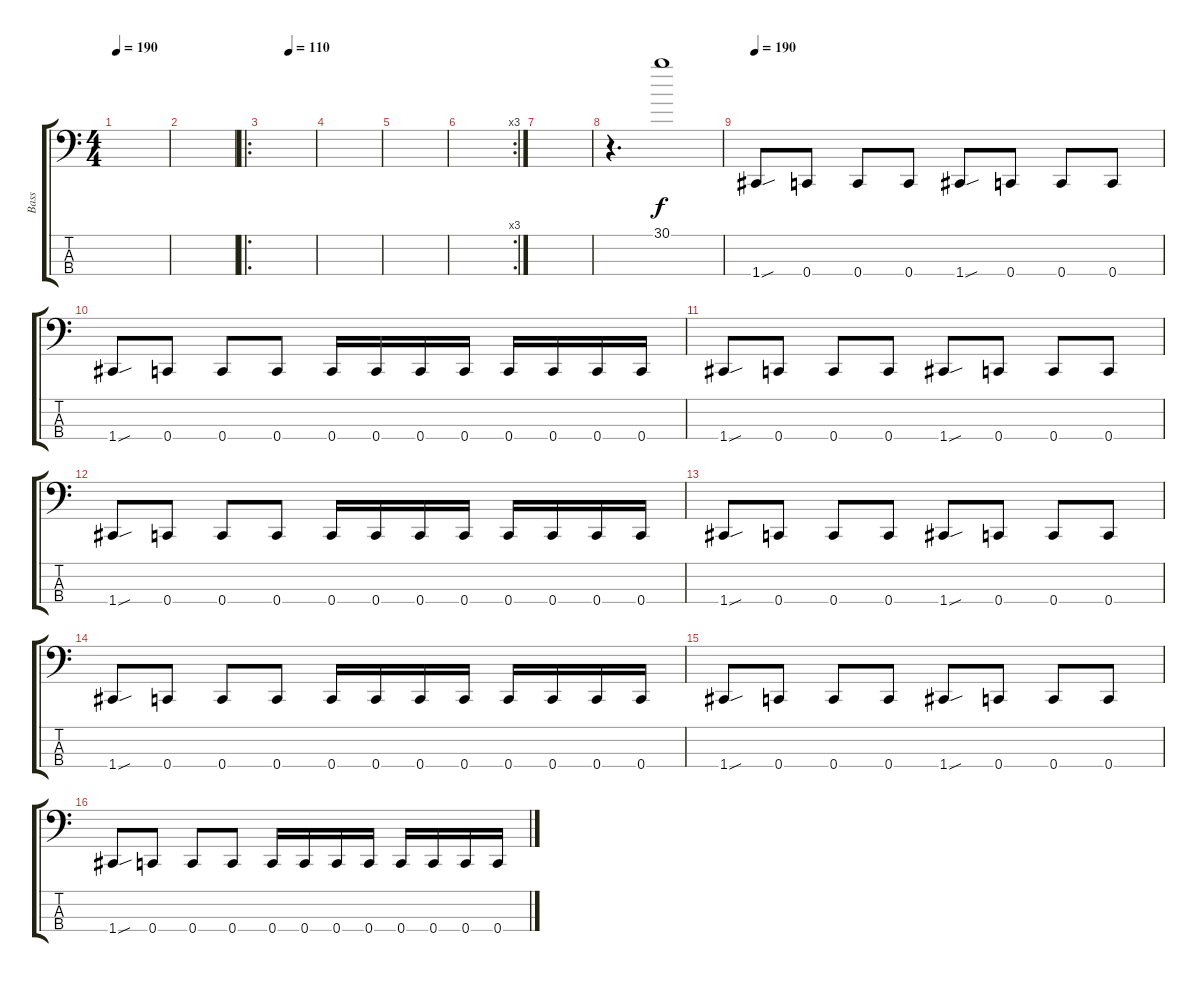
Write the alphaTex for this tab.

\track ("Bass" "Bass") {instrument electricbassfinger}
\staff {score tabs}
\tuning (F2 C2 G1 C1) {hide}
\ts (4 4)
\tempo 190
\clef f4
\ks c
|
|
\ro
\tempo (110 0.5)
|
|
|
\rc 3
|
|
r.4{d} 30.1.1{volume 16 instrument reversecymbal} |
\tempo 190
1.4{sou}.8{volume 15 instrument electricbasspick} 0.4.8 0.4.8 0.4.8 1.4{sou}.8 0.4.8 0.4.8 0.4.8 |
1.4{sou}.8 0.4.8 0.4.8 0.4.8 0.4.16 0.4.16 0.4.16 0.4.16 0.4.16 0.4.16 0.4.16 0.4.16 |
1.4{sou}.8 0.4.8 0.4.8 0.4.8 1.4{sou}.8 0.4.8 0.4.8 0.4.8 |
1.4{sou}.8 0.4.8 0.4.8 0.4.8 0.4.16 0.4.16 0.4.16 0.4.16 0.4.16 0.4.16 0.4.16 0.4.16 |
1.4{sou}.8 0.4.8 0.4.8 0.4.8 1.4{sou}.8 0.4.8 0.4.8 0.4.8 |
1.4{sou}.8 0.4.8 0.4.8 0.4.8 0.4.16 0.4.16 0.4.16 0.4.16 0.4.16 0.4.16 0.4.16 0.4.16 |
1.4{sou}.8 0.4.8 0.4.8 0.4.8 1.4{sou}.8 0.4.8 0.4.8 0.4.8 |
1.4{sou}.8 0.4.8 0.4.8 0.4.8 0.4.16 0.4.16 0.4.16 0.4.16 0.4.16 0.4.16 0.4.16 0.4.16
